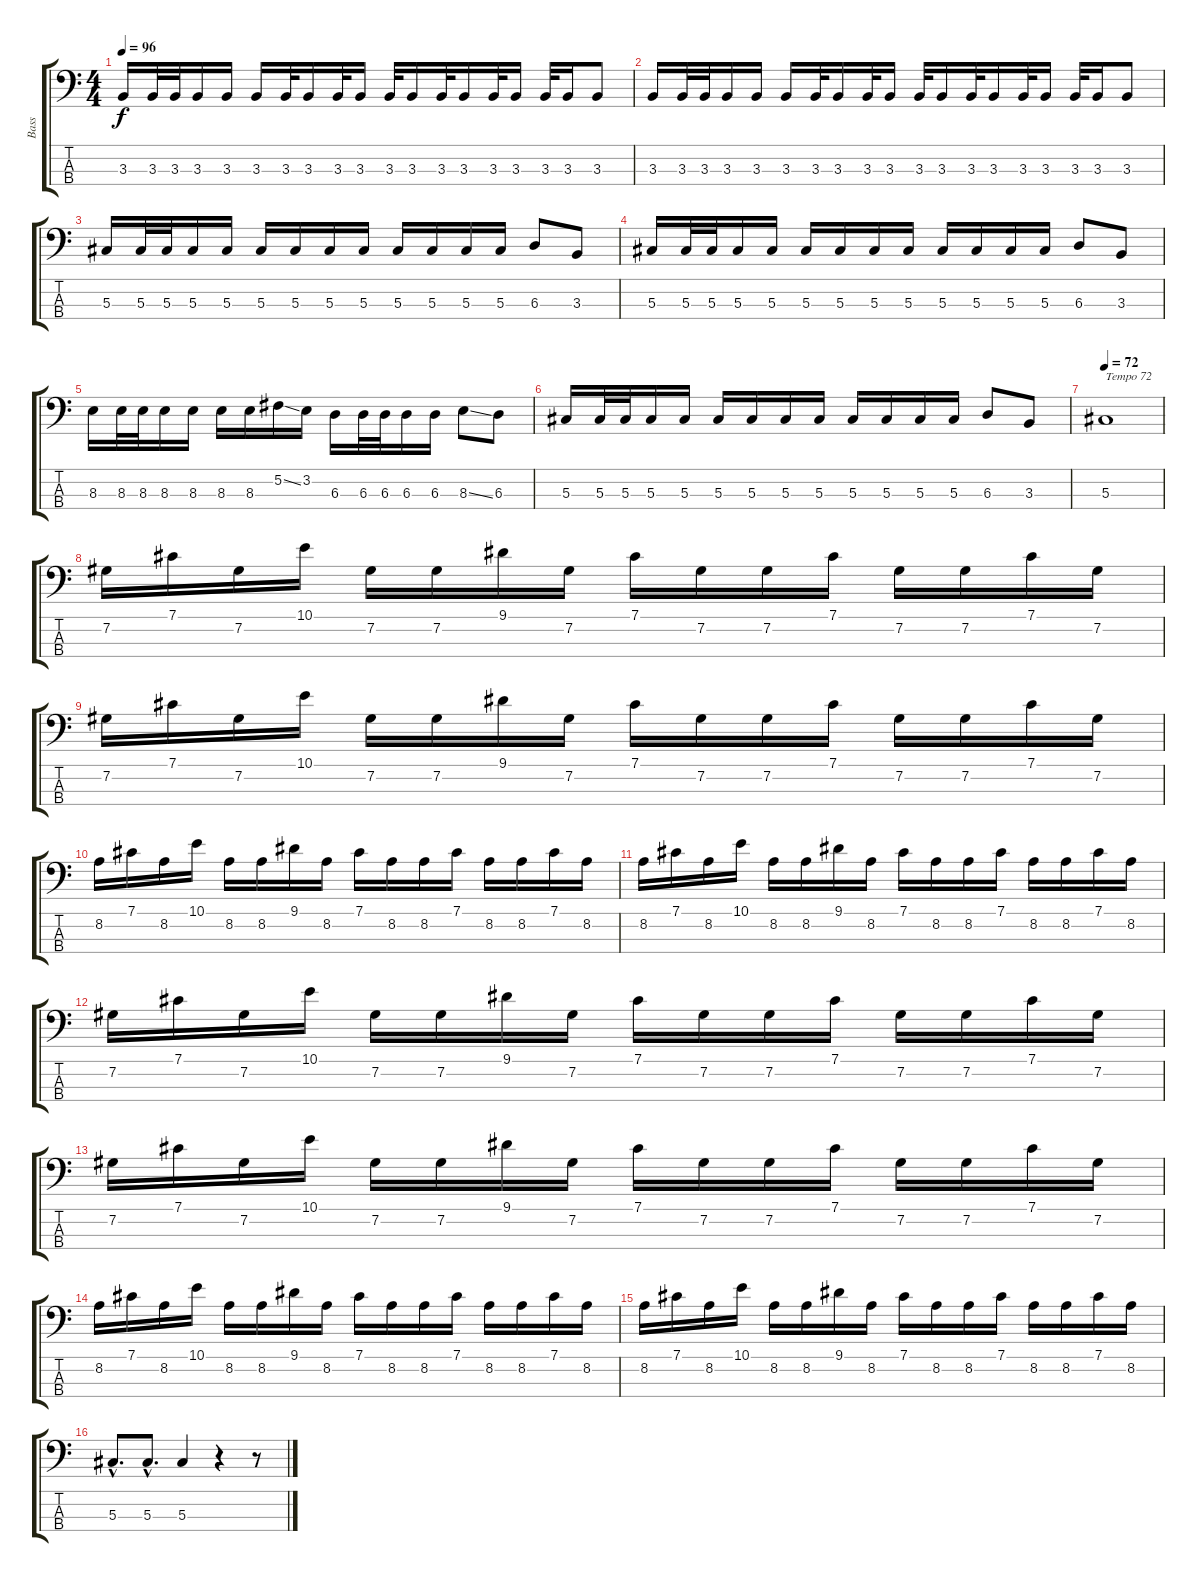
\track ("Bass" "Bass") {instrument electricbassfinger}
\staff {score tabs}
\tuning (Gb2 Db2 Ab1 Eb1) {hide}
\ts (4 4)
\tempo 96
\clef f4
\ks c
3.3.16{dy f} 3.3.32 3.3.32 3.3.16 3.3.16 3.3.16 3.3.32 3.3.16 3.3.32 3.3.16 3.3.32 3.3.16 3.3.32 3.3.16 3.3.32 3.3.16 3.3.32 3.3.16 3.3.8 |
3.3.16 3.3.32 3.3.32 3.3.16 3.3.16 3.3.16 3.3.32 3.3.16 3.3.32 3.3.16 3.3.32 3.3.16 3.3.32 3.3.16 3.3.32 3.3.16 3.3.32 3.3.16 3.3.8 |
5.3.16 5.3.32 5.3.32 5.3.16 5.3.16 5.3.16 5.3.16 5.3.16 5.3.16 5.3.16 5.3.16 5.3.16 5.3.16 6.3.8 3.3.8 |
5.3.16 5.3.32 5.3.32 5.3.16 5.3.16 5.3.16 5.3.16 5.3.16 5.3.16 5.3.16 5.3.16 5.3.16 5.3.16 6.3.8 3.3.8 |
8.3.16 8.3.32 8.3.32 8.3.16 8.3.16 8.3.16 8.3.16 5.2{ss}.16 3.2.16 6.3.16 6.3.32 6.3.32 6.3.16 6.3.16 8.3{ss}.8 6.3.8 |
5.3.16 5.3.32 5.3.32 5.3.16 5.3.16 5.3.16 5.3.16 5.3.16 5.3.16 5.3.16 5.3.16 5.3.16 5.3.16 6.3.8 3.3.8 |
\tempo 76
\tempo 72
5.3.1{txt "Tempo 72"} |
7.2.16 7.1.16 7.2.16 10.1.16 7.2.16 7.2.16 9.1.16 7.2.16 7.1.16 7.2.16 7.2.16 7.1.16 7.2.16 7.2.16 7.1.16 7.2.16 |
7.2.16 7.1.16 7.2.16 10.1.16 7.2.16 7.2.16 9.1.16 7.2.16 7.1.16 7.2.16 7.2.16 7.1.16 7.2.16 7.2.16 7.1.16 7.2.16 |
8.2.16 7.1.16 8.2.16 10.1.16 8.2.16 8.2.16 9.1.16 8.2.16 7.1.16 8.2.16 8.2.16 7.1.16 8.2.16 8.2.16 7.1.16 8.2.16 |
8.2.16 7.1.16 8.2.16 10.1.16 8.2.16 8.2.16 9.1.16 8.2.16 7.1.16 8.2.16 8.2.16 7.1.16 8.2.16 8.2.16 7.1.16 8.2.16 |
7.2.16 7.1.16 7.2.16 10.1.16 7.2.16 7.2.16 9.1.16 7.2.16 7.1.16 7.2.16 7.2.16 7.1.16 7.2.16 7.2.16 7.1.16 7.2.16 |
7.2.16 7.1.16 7.2.16 10.1.16 7.2.16 7.2.16 9.1.16 7.2.16 7.1.16 7.2.16 7.2.16 7.1.16 7.2.16 7.2.16 7.1.16 7.2.16 |
8.2.16 7.1.16 8.2.16 10.1.16 8.2.16 8.2.16 9.1.16 8.2.16 7.1.16 8.2.16 8.2.16 7.1.16 8.2.16 8.2.16 7.1.16 8.2.16 |
8.2.16 7.1.16 8.2.16 10.1.16 8.2.16 8.2.16 9.1.16 8.2.16 7.1.16 8.2.16 8.2.16 7.1.16 8.2.16 8.2.16 7.1.16 8.2.16 |
5.3{hac}.8{d} 5.3{hac}.8{d} 5.3.4 r.4 r.8
